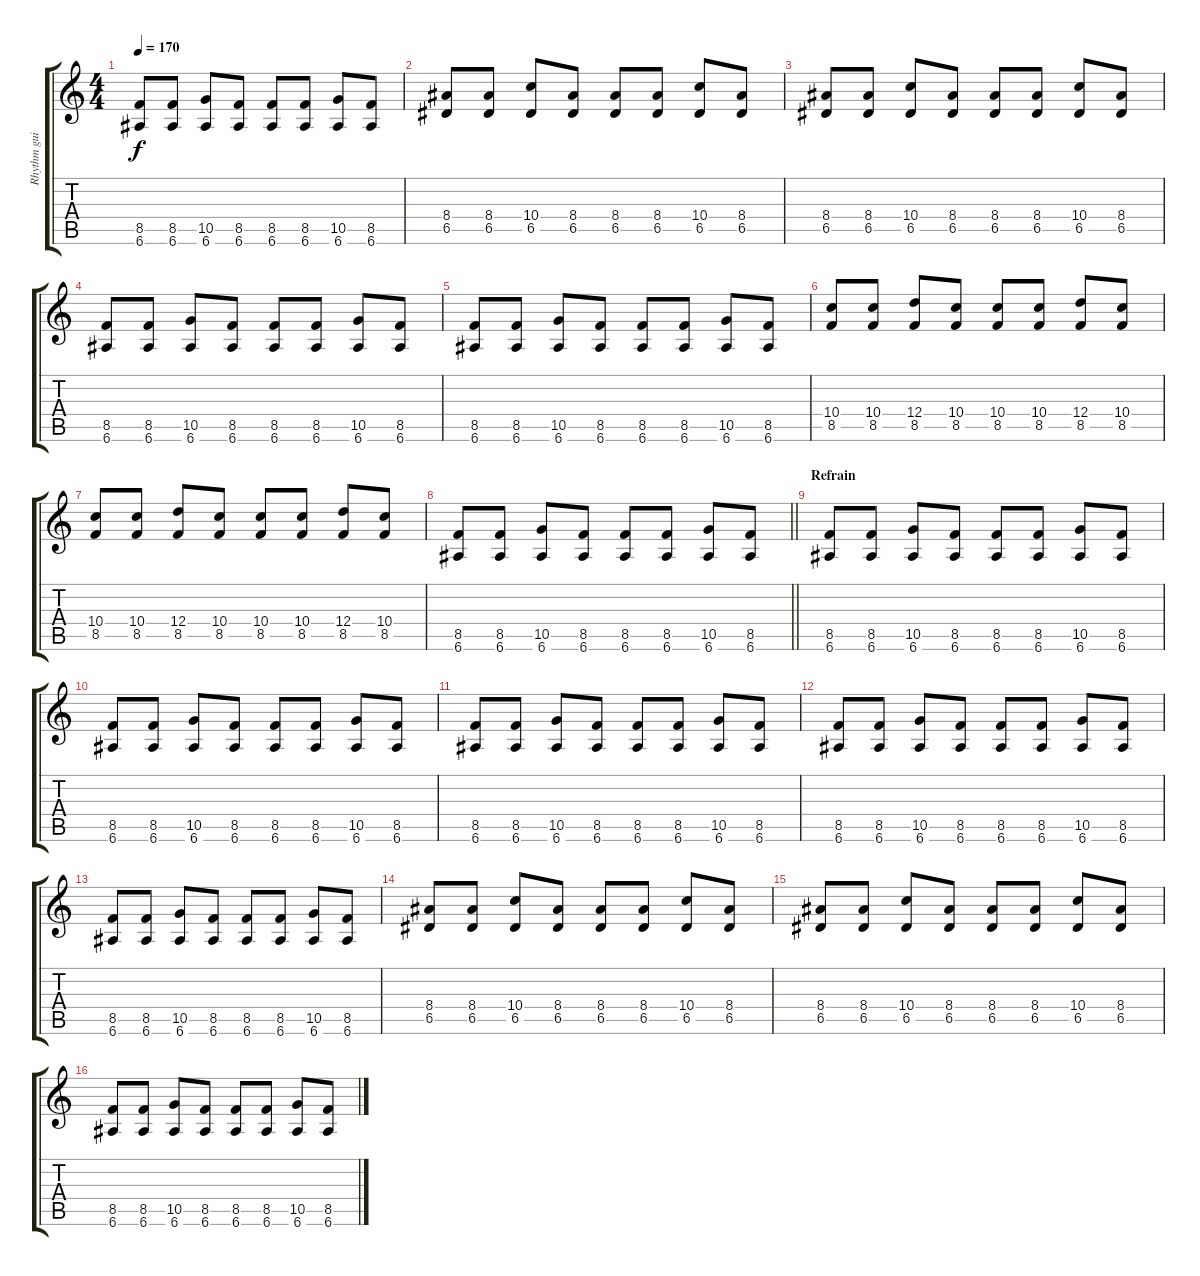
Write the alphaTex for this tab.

\track ("Rhythm guitar" "Rhythm gui") {instrument electricguitarmuted}
\staff {score tabs}
\tuning (E4 B3 G3 D3 A2 E2) {hide}
\ts (4 4)
\tempo 170
\clef g2
\ks c
(8.5 6.6).8{dy f} (8.5 6.6).8 (10.5 6.6).8 (8.5 6.6).8 (8.5 6.6).8 (8.5 6.6).8 (10.5 6.6).8 (8.5 6.6).8 |
(8.4 6.5).8 (8.4 6.5).8 (10.4 6.5).8 (8.4 6.5).8 (8.4 6.5).8 (8.4 6.5).8 (10.4 6.5).8 (8.4 6.5).8 |
(8.4 6.5).8 (8.4 6.5).8 (10.4 6.5).8 (8.4 6.5).8 (8.4 6.5).8 (8.4 6.5).8 (10.4 6.5).8 (8.4 6.5).8 |
(8.5 6.6).8 (8.5 6.6).8 (10.5 6.6).8 (8.5 6.6).8 (8.5 6.6).8 (8.5 6.6).8 (10.5 6.6).8 (8.5 6.6).8 |
(8.5 6.6).8 (8.5 6.6).8 (10.5 6.6).8 (8.5 6.6).8 (8.5 6.6).8 (8.5 6.6).8 (10.5 6.6).8 (8.5 6.6).8 |
(10.4 8.5).8 (10.4 8.5).8 (12.4 8.5).8 (10.4 8.5).8 (10.4 8.5).8 (10.4 8.5).8 (12.4 8.5).8 (10.4 8.5).8 |
(10.4 8.5).8 (10.4 8.5).8 (12.4 8.5).8 (10.4 8.5).8 (10.4 8.5).8 (10.4 8.5).8 (12.4 8.5).8 (10.4 8.5).8 |
\barLineRight lightlight
(8.5 6.6).8 (8.5 6.6).8 (10.5 6.6).8 (8.5 6.6).8 (8.5 6.6).8 (8.5 6.6).8 (10.5 6.6).8 (8.5 6.6).8 |
\section ("" "Refrain")
(8.5 6.6).8 (8.5 6.6).8 (10.5 6.6).8 (8.5 6.6).8 (8.5 6.6).8 (8.5 6.6).8 (10.5 6.6).8 (8.5 6.6).8 |
(8.5 6.6).8 (8.5 6.6).8 (10.5 6.6).8 (8.5 6.6).8 (8.5 6.6).8 (8.5 6.6).8 (10.5 6.6).8 (8.5 6.6).8 |
(8.5 6.6).8 (8.5 6.6).8 (10.5 6.6).8 (8.5 6.6).8 (8.5 6.6).8 (8.5 6.6).8 (10.5 6.6).8 (8.5 6.6).8 |
(8.5 6.6).8 (8.5 6.6).8 (10.5 6.6).8 (8.5 6.6).8 (8.5 6.6).8 (8.5 6.6).8 (10.5 6.6).8 (8.5 6.6).8 |
(8.5 6.6).8 (8.5 6.6).8 (10.5 6.6).8 (8.5 6.6).8 (8.5 6.6).8 (8.5 6.6).8 (10.5 6.6).8 (8.5 6.6).8 |
(8.4 6.5).8 (8.4 6.5).8 (10.4 6.5).8 (8.4 6.5).8 (8.4 6.5).8 (8.4 6.5).8 (10.4 6.5).8 (8.4 6.5).8 |
(8.4 6.5).8 (8.4 6.5).8 (10.4 6.5).8 (8.4 6.5).8 (8.4 6.5).8 (8.4 6.5).8 (10.4 6.5).8 (8.4 6.5).8 |
(8.5 6.6).8 (8.5 6.6).8 (10.5 6.6).8 (8.5 6.6).8 (8.5 6.6).8 (8.5 6.6).8 (10.5 6.6).8 (8.5 6.6).8
